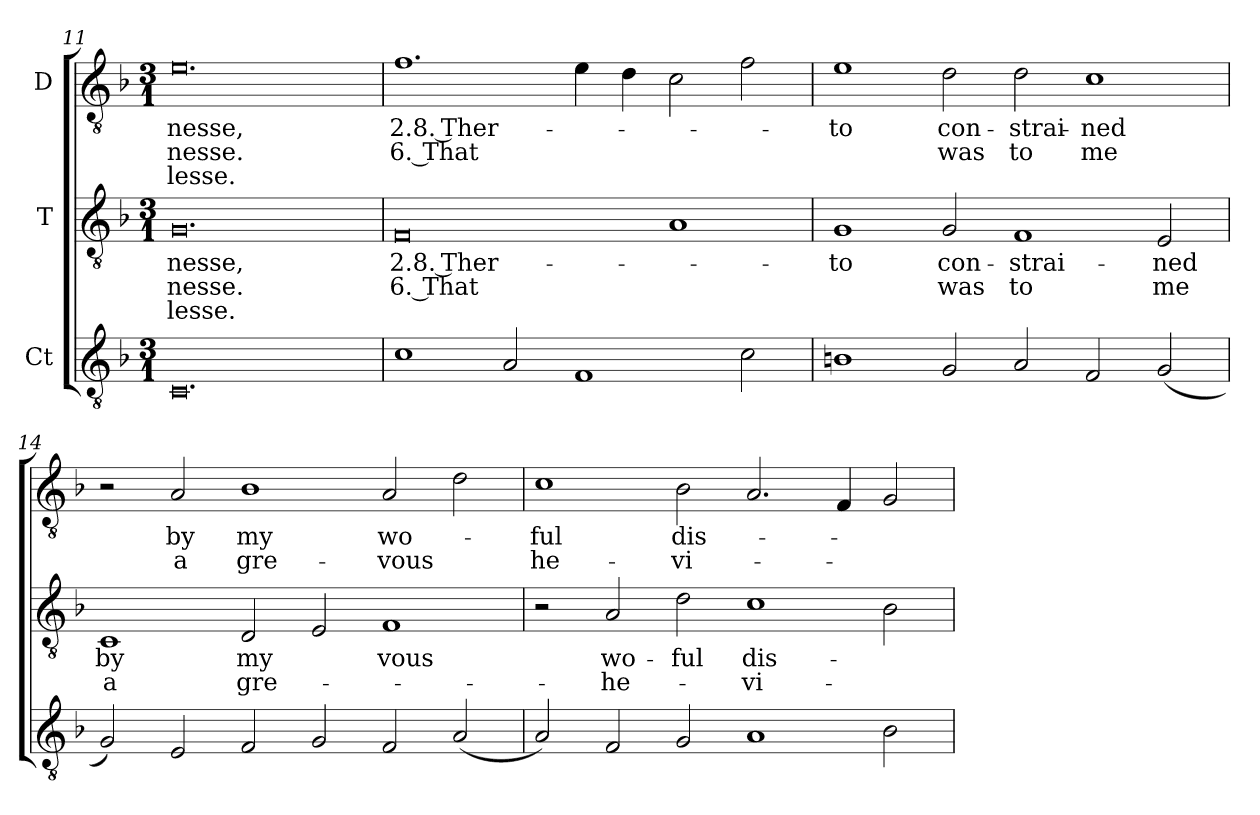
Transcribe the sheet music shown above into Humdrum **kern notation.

**kern	**kern	**text	**text	**text	**kern	**text	**text	**text
*part3	*part2	*part2	*part2	*part2	*part1	*part1	*part1	*part1
*staff3	*staff2	*staff2	*staff2	*staff2	*staff1	*staff1	*staff1	*staff1
*I"Ct	*I"T	*	*	*	*I"D	*	*	*
*clefGv2	*clefGv2	*	*	*	*clefGv2	*	*	*
*ITrd7c12	*ITrd7c12	*	*	*	*ITrd7c12	*	*	*
*k[b-]	*k[b-]	*	*	*	*k[b-]	*	*	*
*F:	*F:	*	*	*	*F:	*	*	*
*M3/1	*M3/1	*	*	*	*M3/1	*	*	*
=11	=11	=11	=11	=11	=11	=11	=11	=11
!	!	!LO:LY:b:color=#000000	!LO:LY:b:color=#000000	!LO:LY:b:color=#000000	!	!	!	!
!	!	!	!	!	!	!LO:LY:b:color=#000000	!LO:LY:b:color=#000000	!LO:LY:b:color=#000000
0.CCi/	0.GGi/	-nesse,	-nesse.	-lesse.	0.Ei\	-nesse,	-nesse.	-lesse.
!!LO:LB:g=z
=12	=12	=12	=12	=12	=12	=12	=12	=12
!	!	!LO:LY:b:color=#000000	!LO:LY:b:color=#000000	!	!	!	!	!
!	!	!	!	!	!	!LO:LY:b:color=#000000	!LO:LY:b:color=#000000	!
1Ci\	0FFi/	2.8. Ther-	6. That	.	1.Fi\	2.8. Ther-	6. That	.
2AAi/	.	.	.	.	.	.	.	.
1FFi/	.	.	.	.	4Ei\	.	.	.
.	.	.	.	.	4Di\	.	.	.
.	1AAi/	.	.	.	2Ci\	.	.	.
2Ci\	.	.	.	.	2Fi\	.	.	.
=13	=13	=13	=13	=13	=13	=13	=13	=13
!	!	!LO:LY:b:color=#000000	!	!	!	!	!	!
!	!	!	!	!	!	!LO:LY:b:color=#000000	!	!
1BBni/	1GGi/	-to	.	.	1Ei\	-to	.	.
!	!	!LO:LY:b:color=#000000	!LO:LY:b:color=#000000	!	!	!	!	!
!	!	!	!	!	!	!LO:LY:b:color=#000000	!LO:LY:b:color=#000000	!
2GGi/	2GGi/	con-	was	.	2Di\	con-	was	.
!	!	!LO:LY:b:color=#000000	!LO:LY:b:color=#000000	!	!	!	!	!
!	!	!	!	!	!	!LO:LY:b:color=#000000	!LO:LY:b:color=#000000	!
2AAi/	1FFi/	-strai-	to	.	2Di\	-strai-	to	.
!	!	!	!	!	!	!LO:LY:b:color=#000000	!LO:LY:b:color=#000000	!
2FFi/	.	.	.	.	1Ci\	-ned	me	.
!	!	!LO:LY:b:color=#000000	!LO:LY:b:color=#000000	!	!	!	!	!
(2GGi/	2EEi/	-ned	me	.	.	.	.	.
=14	=14	=14	=14	=14	=14	=14	=14	=14
!	!	!LO:LY:b:color=#000000	!LO:LY:b:color=#000000	!	!	!	!	!
2GGi/)	1CCi/	by	a	.	2r	.	.	.
!	!	!	!	!	!	!LO:LY:b:color=#000000	!LO:LY:b:color=#000000	!
2EEi/	.	.	.	.	2AAi/	by	a	.
!	!	!LO:LY:b:color=#000000	!LO:LY:b:color=#000000	!	!	!	!	!
!	!	!	!	!	!	!LO:LY:b:color=#000000	!LO:LY:b:color=#000000	!
2FFi/	2DDi/	my	gre-	.	1BB-i/	my	gre-	.
2GGi/	2EEi/	.	.	.	.	.	.	.
!	!	!LO:LY:b:color=#000000	!	!	!	!	!	!
!	!	!	!	!	!	!LO:LY:b:color=#000000	!LO:LY:b:color=#000000	!
2FFi/	1FFi/	-vous	.	.	2AAi/	wo-	-vous	.
(2AAi/	.	.	.	.	2Di\	.	.	.
=15	=15	=15	=15	=15	=15	=15	=15	=15
!	!	!	!	!	!	!LO:LY:b:color=#000000	!LO:LY:b:color=#000000	!
2AAi/)	2r	.	.	.	1Ci\	-ful	he-	.
!	!	!LO:LY:b:color=#000000	!LO:LY:b:color=#000000	!	!	!	!	!
2FFi/	2AAi/	wo-	he-	.	.	.	.	.
!	!	!LO:LY:b:color=#000000	!	!	!	!	!	!
!	!	!	!	!	!	!LO:LY:b:color=#000000	!LO:LY:b:color=#000000	!
2GGi/	2Di\	-ful	.	.	2BB-i\	dis-	-vi-	.
!	!	!LO:LY:b:color=#000000	!LO:LY:b:color=#000000	!	!	!	!	!
1AAi/	1Ci\	dis-	-vi-	.	2.AAi/	.	.	.
.	.	.	.	.	4FFi/	.	.	.
2BB-i\	2BB-i\	.	.	.	2GGi/	.	.	.
=	=	=	=	=	=	=	=	=
*-	*-	*-	*-	*-	*-	*-	*-	*-
